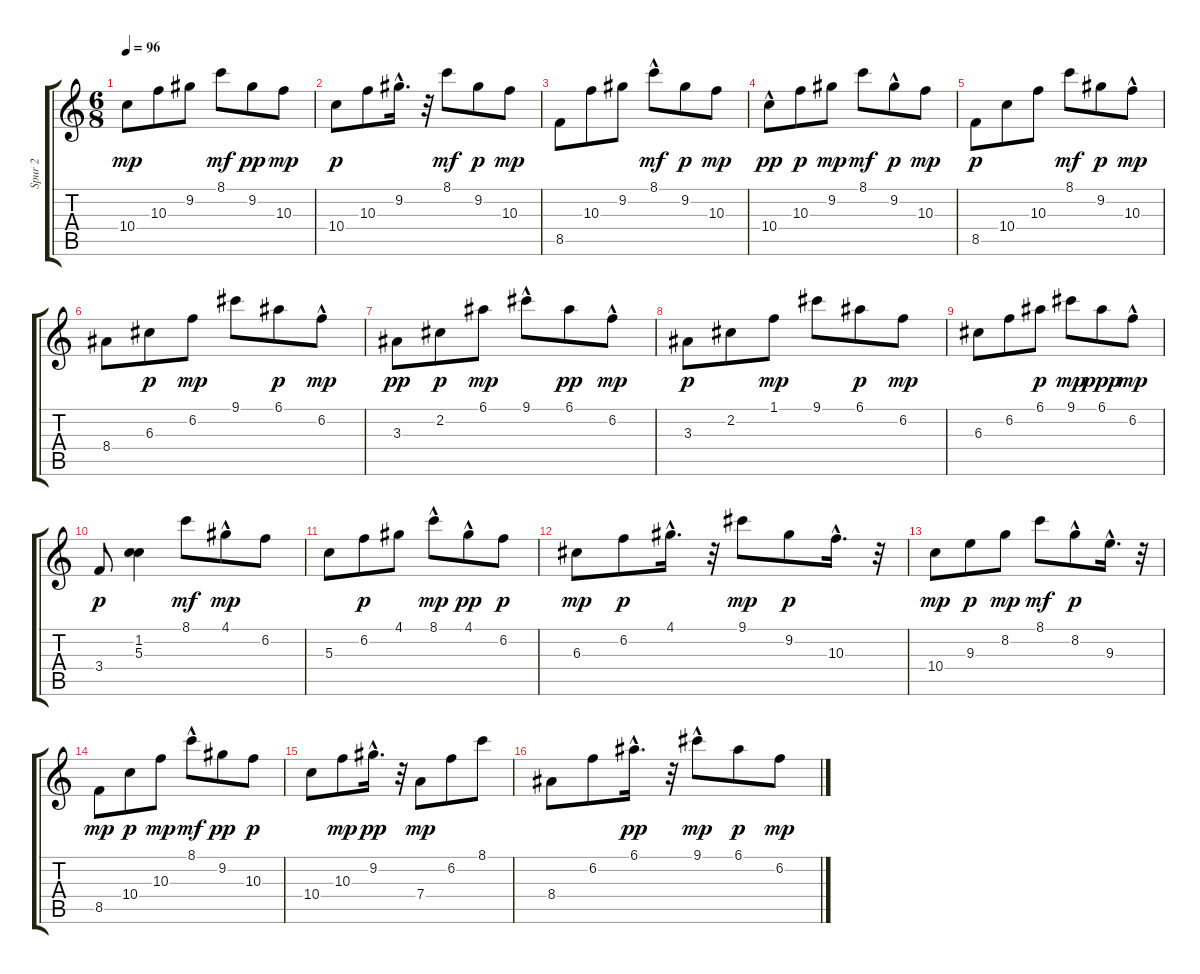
\track ("Spur 2" "Spur 2") {instrument acousticguitarnylon}
\staff {score tabs}
\tuning (E4 B3 G3 D3 A2 E2) {hide}
\ts (6 8)
\tempo 96
\clef g2
\ks c
10.4.8{dy mp} 10.3.8 9.2.8 8.1.8{dy mf} 9.2.8{dy pp} 10.3.8{dy mp} |
10.4.8{dy p} 10.3.8 9.2{hac}.16{d} r.32 8.1.8{dy mf} 9.2.8{dy p} 10.3.8{dy mp} |
8.5.8 10.3.8 9.2.8 8.1{hac}.8{dy mf} 9.2.8{dy p} 10.3.8{dy mp} |
10.4{hac}.8{dy pp} 10.3.8{dy p} 9.2.8{dy mp} 8.1.8{dy mf} 9.2{hac}.8{dy p} 10.3.8{dy mp} |
8.5.8{dy p} 10.4.8 10.3.8 8.1.8{dy mf} 9.2.8{dy p} 10.3{hac}.8{dy mp} |
8.4.8 6.3.8{dy p} 6.2.8{dy mp} 9.1.8 6.1.8{dy p} 6.2{hac}.8{dy mp} |
3.3.8{dy pp} 2.2.8{dy p} 6.1.8{dy mp} 9.1{hac}.8 6.1.8{dy pp} 6.2{hac}.8{dy mp} |
3.3.8{dy p} 2.2.8 1.1.8{dy mp} 9.1.8 6.1.8{dy p} 6.2.8{dy mp} |
6.3.8 6.2.8 6.1.8{dy p} 9.1.8{dy mp} 6.1.8{dy ppp} 6.2{hac}.8{dy mp} |
3.4.8{dy p} (1.2 5.3).4 8.1.8{dy mf} 4.1{hac}.8{dy mp} 6.2.8 |
5.3.8 6.2.8{dy p} 4.1.8 8.1{hac}.8{dy mp} 4.1{hac}.8{dy pp} 6.2.8{dy p} |
6.3.8{dy mp} 6.2.8{dy p} 4.1{hac}.16{d} r.32 9.1.8{dy mp} 9.2.8{dy p} 10.3{hac}.16{d} r.32 |
10.4.8{dy mp} 9.3.8{dy p} 8.2.8{dy mp} 8.1.8{dy mf} 8.2{hac}.8{dy p} 9.3{hac}.16{d} r.32 |
8.5.8{dy mp} 10.4.8{dy p} 10.3.8{dy mp} 8.1{hac}.8{dy mf} 9.2.8{dy pp} 10.3.8{dy p} |
10.4.8 10.3.8{dy mp} 9.2{hac}.16{d dy pp} r.32 7.4.8{dy mp} 6.2.8 8.1.8 |
8.4.8 6.2.8 6.1{hac}.16{d dy pp} r.32 9.1{hac}.8{dy mp} 6.1.8{dy p} 6.2.8{dy mp}
